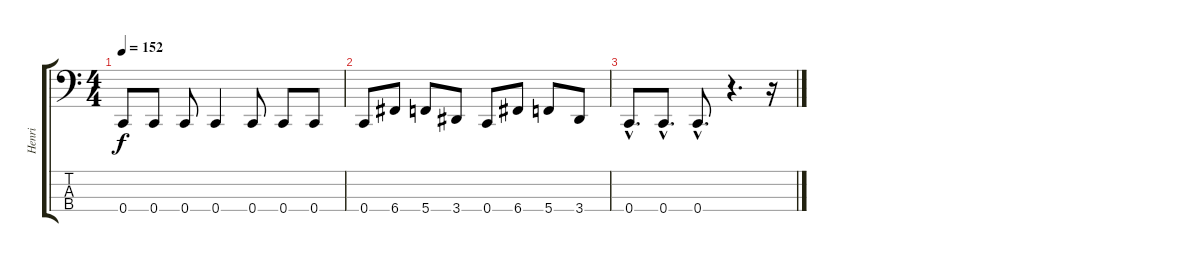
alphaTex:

\track ("Henri" "Henri") {instrument electricbasspick}
\staff {score tabs}
\tuning (Eb2 Bb1 F1 C1) {hide}
\ts (4 4)
\tempo 152
\clef f4
\ks c
0.4.8{dy f} 0.4.8 0.4.8 0.4.4 0.4.8 0.4.8 0.4.8 |
0.4.8 6.4.8 5.4.8 3.4.8 0.4.8 6.4.8 5.4.8 3.4.8 |
0.4{hac}.8{d} 0.4{hac}.8{d} 0.4{hac}.8{d} r.4{d} r.16
